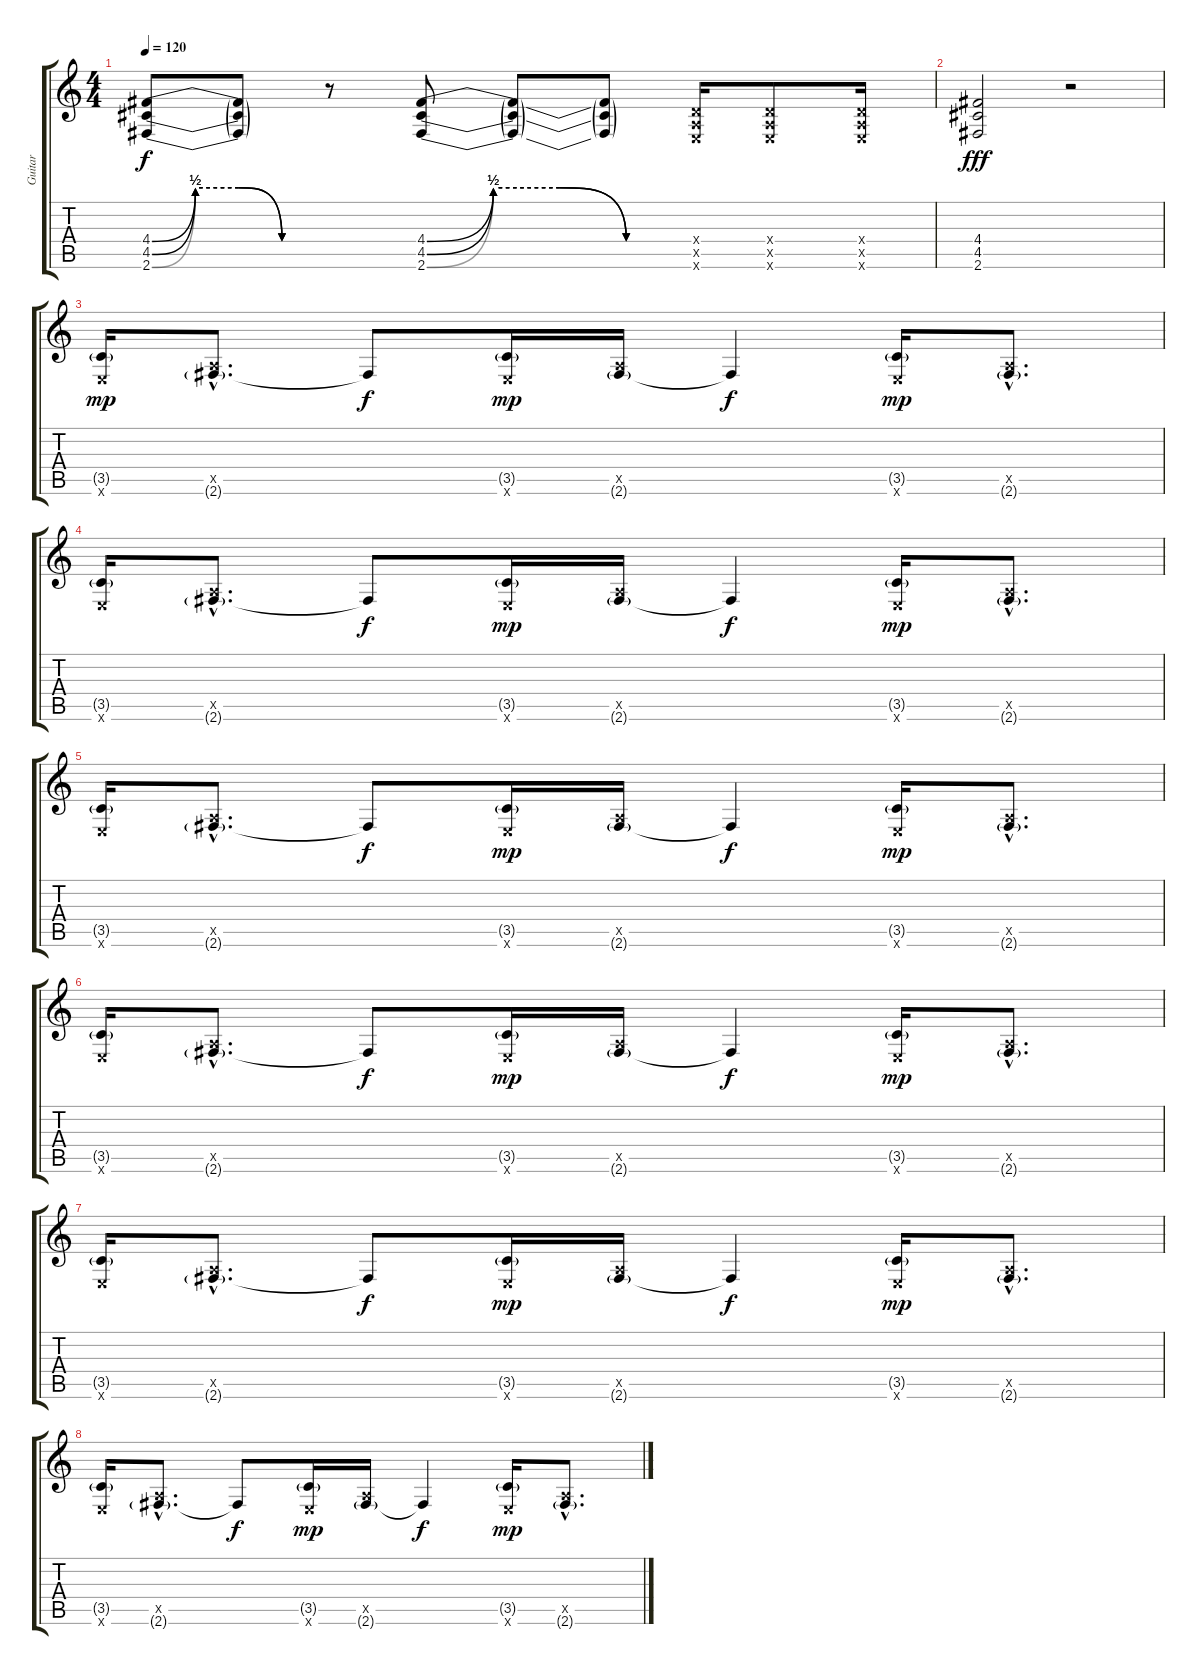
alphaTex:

\track ("Guitar" "Guitar") {instrument distortionguitar}
\staff {score tabs}
\tuning (E4 B3 G3 D3 A2 E2) {hide}
\ts (4 4)
\tempo 120
\clef g2
\ks c
(4.4{be (custom 0 0 15 2 30 2 45 0 60 0)} 4.5{be (custom 0 0 15 2 30 2 45 0 60 0)} 2.6{be (custom 0 0 15 2 30 2 45 0 60 0)}).8{dy f} (4.4{t} 4.5{t} 2.6{t}).8 r.8 (4.4{be (custom 0 0 15 2 30 2 45 0 60 0)} 4.5{be (custom 0 0 15 2 30 2 45 0 60 0)} 2.6{be (custom 0 0 15 2 30 2 45 0 60 0)}).8 (4.4{t} 4.5{t} 2.6{t}).8 (4.4{t} 4.5{t} 2.6{t}).8 (0.4{x} 0.5{x} 0.6{x}).16 (0.4{x} 0.5{x} 0.6{x}).8 (0.4{x} 0.5{x} 0.6{x}).16 |
(4.4 4.5 2.6).2{dy fff} r.2 |
(3.5{g} 0.6{x}).16{dy mp} (0.5{hac x} 2.6{g hac}).8{d} 2.6{t}.8{dy f} (3.5{g} 0.6{x}).16{dy mp} (0.5{x} 2.6{g}).16 2.6{t}.4{dy f} (3.5{g} 0.6{x}).16{dy mp} (0.5{hac x} 2.6{g hac}).8{d} |
(3.5{g} 0.6{x}).16 (0.5{hac x} 2.6{g hac}).8{d} 2.6{t}.8{dy f} (3.5{g} 0.6{x}).16{dy mp} (0.5{x} 2.6{g}).16 2.6{t}.4{dy f} (3.5{g} 0.6{x}).16{dy mp} (0.5{hac x} 2.6{g hac}).8{d} |
(3.5{g} 0.6{x}).16 (0.5{hac x} 2.6{g hac}).8{d} 2.6{t}.8{dy f} (3.5{g} 0.6{x}).16{dy mp} (0.5{x} 2.6{g}).16 2.6{t}.4{dy f} (3.5{g} 0.6{x}).16{dy mp} (0.5{hac x} 2.6{g hac}).8{d} |
(3.5{g} 0.6{x}).16 (0.5{hac x} 2.6{g hac}).8{d} 2.6{t}.8{dy f} (3.5{g} 0.6{x}).16{dy mp} (0.5{x} 2.6{g}).16 2.6{t}.4{dy f} (3.5{g} 0.6{x}).16{dy mp} (0.5{hac x} 2.6{g hac}).8{d} |
(3.5{g} 0.6{x}).16 (0.5{hac x} 2.6{g hac}).8{d} 2.6{t}.8{dy f} (3.5{g} 0.6{x}).16{dy mp} (0.5{x} 2.6{g}).16 2.6{t}.4{dy f} (3.5{g} 0.6{x}).16{dy mp} (0.5{hac x} 2.6{g hac}).8{d} |
(3.5{g} 0.6{x}).16 (0.5{hac x} 2.6{g hac}).8{d} 2.6{t}.8{dy f} (3.5{g} 0.6{x}).16{dy mp} (0.5{x} 2.6{g}).16 2.6{t}.4{dy f} (3.5{g} 0.6{x}).16{dy mp} (0.5{hac x} 2.6{g hac}).8{d}
